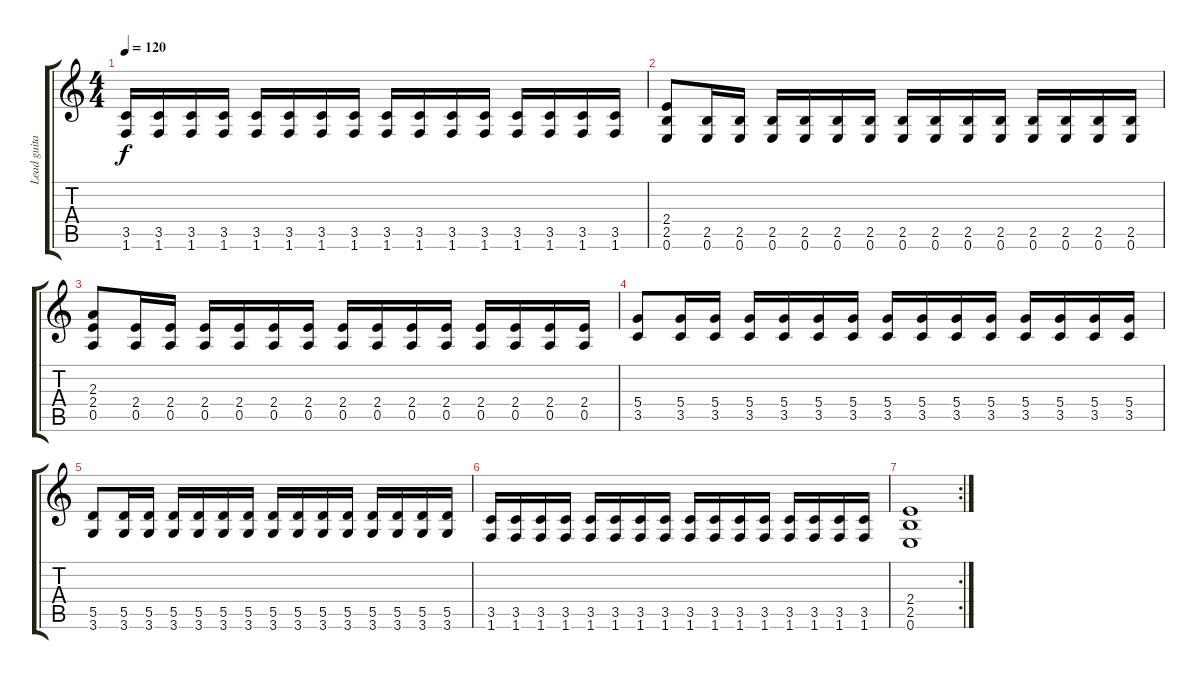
\track ("Lead guitar " "Lead guita") {instrument overdrivenguitar}
\staff {score tabs}
\tuning (E4 B3 G3 D3 A2 E2) {hide}
\ts (4 4)
\tempo 120
\clef g2
\ks c
(3.5 1.6).16{dy f} (3.5 1.6).16 (3.5 1.6).16 (3.5 1.6).16 (3.5 1.6).16 (3.5 1.6).16 (3.5 1.6).16 (3.5 1.6).16 (3.5 1.6).16 (3.5 1.6).16 (3.5 1.6).16 (3.5 1.6).16 (3.5 1.6).16 (3.5 1.6).16 (3.5 1.6).16 (3.5 1.6).16 |
(2.4 2.5 0.6).8 (2.5 0.6).16 (2.5 0.6).16 (2.5 0.6).16 (2.5 0.6).16 (2.5 0.6).16 (2.5 0.6).16 (2.5 0.6).16 (2.5 0.6).16 (2.5 0.6).16 (2.5 0.6).16 (2.5 0.6).16 (2.5 0.6).16 (2.5 0.6).16 (2.5 0.6).16 |
(2.3 2.4 0.5).8 (2.4 0.5).16 (2.4 0.5).16 (2.4 0.5).16 (2.4 0.5).16 (2.4 0.5).16 (2.4 0.5).16 (2.4 0.5).16 (2.4 0.5).16 (2.4 0.5).16 (2.4 0.5).16 (2.4 0.5).16 (2.4 0.5).16 (2.4 0.5).16 (2.4 0.5).16 |
(5.4 3.5).8 (5.4 3.5).16 (5.4 3.5).16 (5.4 3.5).16 (5.4 3.5).16 (5.4 3.5).16 (5.4 3.5).16 (5.4 3.5).16 (5.4 3.5).16 (5.4 3.5).16 (5.4 3.5).16 (5.4 3.5).16 (5.4 3.5).16 (5.4 3.5).16 (5.4 3.5).16 |
(5.5 3.6).8 (5.5 3.6).16 (5.5 3.6).16 (5.5 3.6).16 (5.5 3.6).16 (5.5 3.6).16 (5.5 3.6).16 (5.5 3.6).16 (5.5 3.6).16 (5.5 3.6).16 (5.5 3.6).16 (5.5 3.6).16 (5.5 3.6).16 (5.5 3.6).16 (5.5 3.6).16 |
(3.5 1.6).16 (3.5 1.6).16 (3.5 1.6).16 (3.5 1.6).16 (3.5 1.6).16 (3.5 1.6).16 (3.5 1.6).16 (3.5 1.6).16 (3.5 1.6).16 (3.5 1.6).16 (3.5 1.6).16 (3.5 1.6).16 (3.5 1.6).16 (3.5 1.6).16 (3.5 1.6).16 (3.5 1.6).16 |
\rc 2
(2.4 2.5 0.6).1
